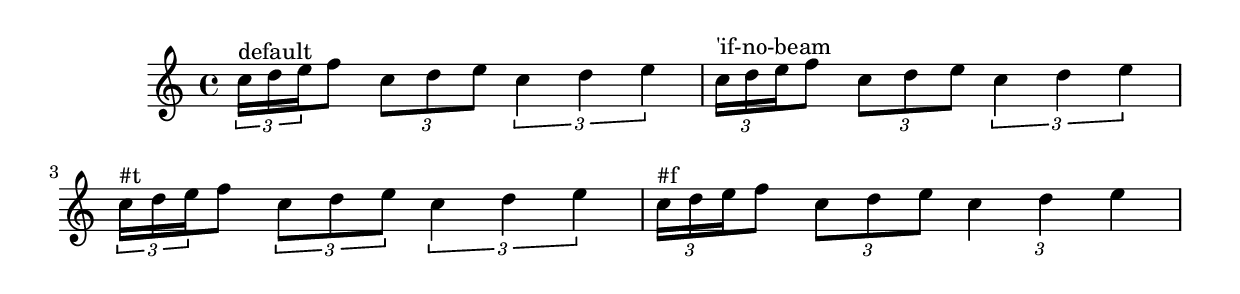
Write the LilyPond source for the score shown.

%% DO NOT EDIT this file manually; it is automatically
%% generated from LSR http://lsr.dsi.unimi.it
%% Make any changes in LSR itself, or in Documentation/snippets/new/ ,
%% and then run scripts/auxiliar/makelsr.py
%%
%% This file is in the public domain.
\version "2.14.0"

\header {
  lsrtags = "rhythms, tweaks-and-overrides"

%% Translation of GIT committish: 615cbf212fdaf0b220b3330da417d0c3602494f2

  texidoces = "
El comportamiento predeterminado de la visibilidad de los corchetes de
grupo de valoración especial es imprimir el corchete a no ser que haya
una barra de la misma longitud que el grupo especial.  Para controlar
la visibilidad de los corchetes de grupo, establezca la propiedad
@code{'bracket-visibility} a @code{#t} (imprimir el corchete siempre),
@code{#f} (no imprimirlo nunca) o @code{#'if-no-beam} (imprimir el
corchete solamente si no hay barra).

"

  doctitlees = "Controlar la visibilidad de los corchetes de grupo especial"

%% Translation of GIT committish: 190a067275167c6dc9dd0afef683d14d392b7033

  texidocfr = "
Selon la tradition, les crochets indicateurs de nolet sont toujours
imprimés sauf dans le cas où ils seraient de la même longuer qu'une
ligature.  LilyPond permet, au travers de la propriété
@code{'bracket-visibility}, de contôler précisément leur
affichage@tie{}: déterminée à @code{#t}, ils seront toujours
imprimés@tie{}; @code{#f} permet de ne jamais les imprimer, et
@code{#'if-no-beam} les imprimera en l'absence de ligature.

"
  doctitlefr = "Contrôle de l'impression des crochets de nolet"


  texidoc = "
The default behavior of tuplet-bracket visibility is to print a bracket
unless there is a beam of the same length as the tuplet. To control the
visibility of tuplet brackets, set the property
@code{'bracket-visibility} to either @code{#t} (always print a
bracket), @code{#f} (never print a bracket) or @code{#'if-no-beam}
(only print a bracket if there is no beam).

"
  doctitle = "Controlling tuplet bracket visibility"
} % begin verbatim

music = \relative c'' {
  \times 2/3 { c16[ d e } f8]
  \times 2/3 { c8 d e }
  \times 2/3 { c4 d e }
}

\new Voice {
  \relative c' {
    << \music s4^"default" >>
    \override TupletBracket #'bracket-visibility = #'if-no-beam
    << \music s4^"'if-no-beam" >>
    \override TupletBracket #'bracket-visibility = ##t
    << \music s4^"#t" >>
    \override TupletBracket #'bracket-visibility = ##f
    << \music s4^"#f" >>
  }
}


